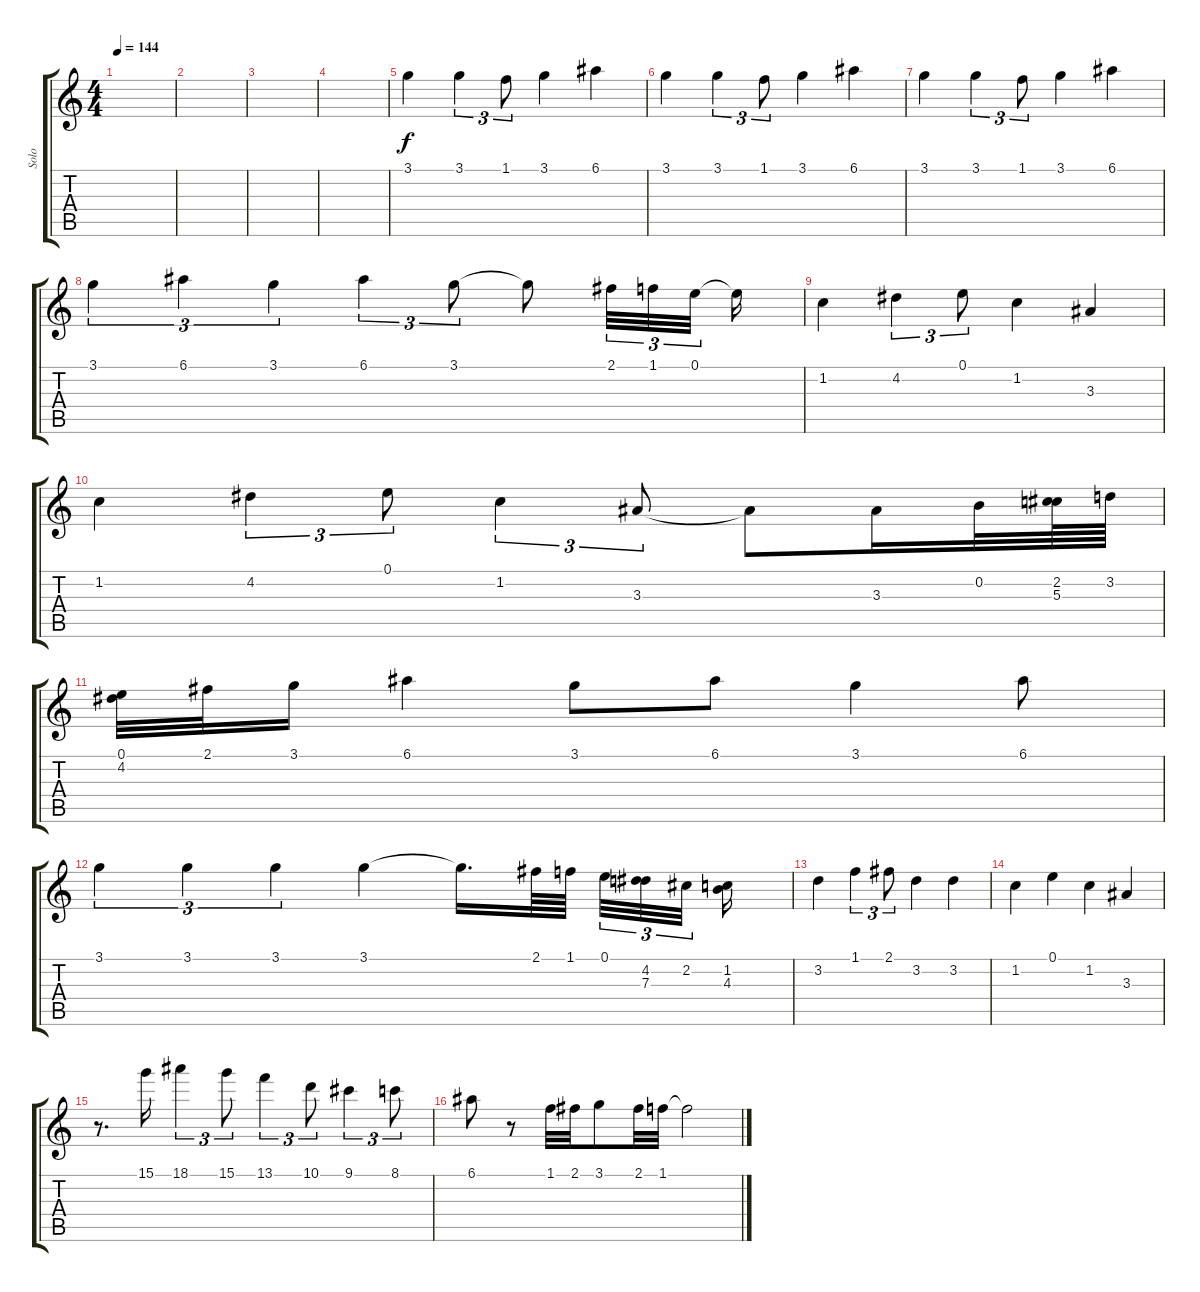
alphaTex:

\track ("Solo" "Solo") {instrument distortionguitar}
\staff {score tabs}
\tuning (E4 B3 G3 D3 A2 E2) {hide}
\ts (4 4)
\tempo 144
\clef g2
\ks c
|
|
|
|
3.1.4 3.1.4{tu (3 2)} 1.1.8{tu (3 2)} 3.1.4 6.1.4 |
3.1.4 3.1.4{tu (3 2)} 1.1.8{tu (3 2)} 3.1.4 6.1.4 |
3.1.4 3.1.4{tu (3 2)} 1.1.8{tu (3 2)} 3.1.4 6.1.4 |
3.1.4{tu (3 2)} 6.1.4{tu (3 2)} 3.1.4{tu (3 2)} 6.1.4{tu (3 2)} 3.1.8{tu (3 2)} 3.1{t}.8 2.1.32{tu (3 2)} 1.1.32{tu (3 2)} 0.1.32{tu (3 2) beam splitsecondary} 0.1{t}.16 |
1.2.4 4.2.4{tu (3 2)} 0.1.8{tu (3 2)} 1.2.4 3.3.4 |
1.2.4 4.2.4{tu (3 2)} 0.1.8{tu (3 2)} 1.2.4{tu (3 2)} 3.3.8{tu (3 2)} 3.3{t}.8 3.3.16 0.2.32 (2.2 5.3).64 3.2.64 |
(0.1 4.2).32 2.1.32 3.1.16 6.1.4 3.1.8{beam merge} 6.1.8 3.1.4 6.1.8 |
3.1.4{tu (3 2)} 3.1.4{tu (3 2)} 3.1.4{tu (3 2)} 3.1.4 3.1{t}.16{d} 2.1.64 1.1.64{beam splitsecondary} 0.1.32{tu (3 2)} (4.2 7.3).32{tu (3 2)} 2.2.32{tu (3 2) beam splitsecondary} (1.2 4.3).16 |
3.2.4 1.1.4{tu (3 2)} 2.1.8{tu (3 2)} 3.2.4 3.2.4 |
1.2.4 0.1.4 1.2.4 3.3.4 |
r.8{d} 15.1.16 18.1.4{tu (3 2)} 15.1.8{tu (3 2)} 13.1.4{tu (3 2)} 10.1.8{tu (3 2)} 9.1.4{tu (3 2)} 8.1.8{tu (3 2)} |
6.1.8 r.8 1.1.32 2.1.32 3.1.8 2.1.32 1.1.32 1.1{t}.2
